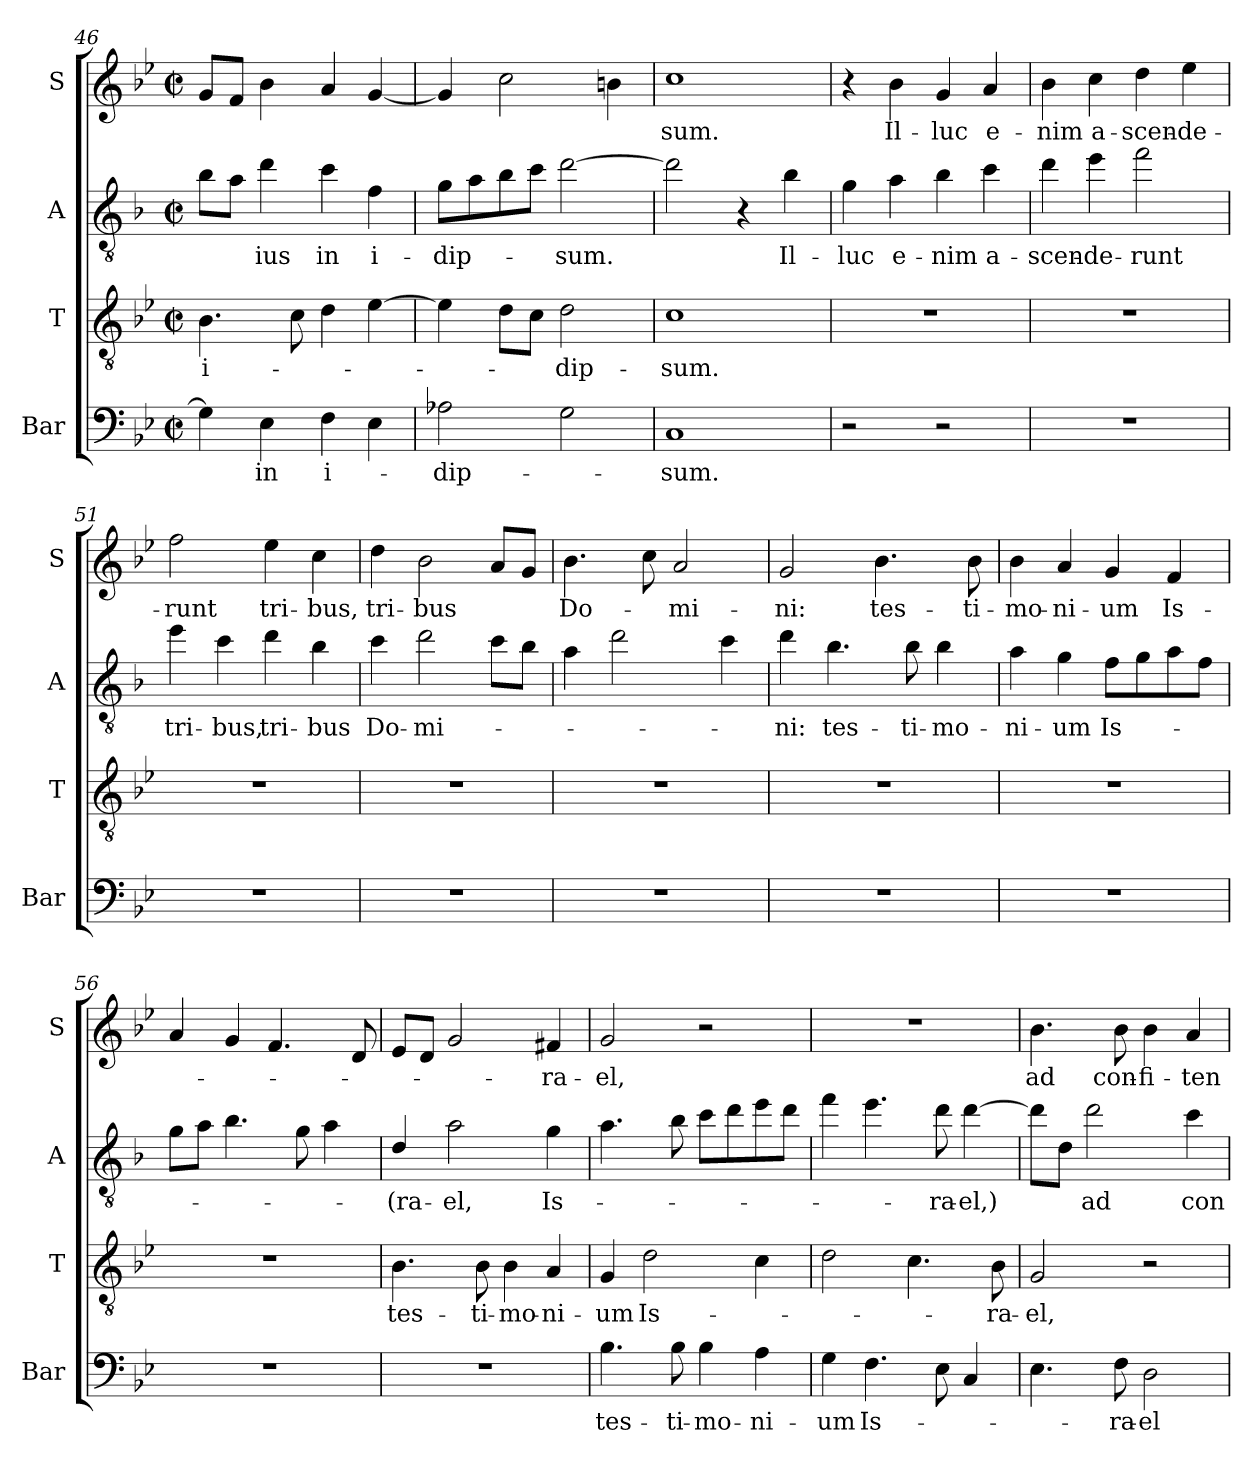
**kern	**text	**kern	**text	**kern	**text	**kern	**text
*part4	*part4	*part3	*part3	*part2	*part2	*part1	*part1
*staff4	*staff4	*staff3	*staff3	*staff2	*staff2	*staff1	*staff1
*I"Bar	*	*I"T	*	*I"A	*	*I"S	*
*I'Bar	*	*I'T	*	*I'A	*	*I'S	*
*clefF4	*	*clefGv2	*	*clefGv2	*	*clefG2	*
*	*	*	*	*ITrd4c7	*	*	*
*k[b-e-]	*	*k[b-e-]	*	*k[b-e-]	*	*k[b-e-]	*
*M2/2	*	*M2/2	*	*M2/2	*	*M2/2	*
*met(c|)	*	*met(c|)	*	*met(c|)	*	*met(c|)	*
=46	=46	=46	=46	=46	=46	=46	=46
!	!	!	!LO:LY:b	!	!	!	!
4G\]	.	4.B-\	i-	8e-\L	.	8g/L	.
.	.	.	.	8d\J	.	8f/J	.
!	!LO:LY:b	!	!	!	!LO:LY:b	!	!
4E-\	in	.	.	4g\	-ius	4b-\	.
.	.	8c\	.	.	.	.	.
!	!LO:LY:b	!	!	!	!LO:LY:b	!	!
4F\	i-	4d\	.	4f\	in	4a/	.
!	!	!	!	!	!LO:LY:b	!	!
4E-\	.	[4e-\	.	4B-\	i-	[4g/	.
!!LO:LB:g=z
=47	=47	=47	=47	=47	=47	=47	=47
!	!LO:LY:b	!	!	!	!LO:LY:b	!	!
2A-X\	-dip-	4e-\]	.	8c\L	-dip-	4g/]	.
.	.	.	.	8d\	.	.	.
.	.	8d\L	.	8e-\	.	2cc\	.
.	.	8c\J	.	8f\J	.	.	.
!	!	!	!LO:LY:b	!	!LO:LY:b	!	!
2G\	.	2d\	-dip-	[2g\	-sum.	.	.
.	.	.	.	.	.	4bn\	.
=48	=48	=48	=48	=48	=48	=48	=48
!	!LO:LY:b	!	!LO:LY:b	!	!	!	!LO:LY:b
1C	-sum.	1c	-sum.	2g\]	.	1cc	-sum.
.	.	.	.	4r	.	.	.
!	!	!	!	!	!LO:LY:b	!	!
.	.	.	.	4e-\	Il-	.	.
=49	=49	=49	=49	=49	=49	=49	=49
!	!	!	!	!	!LO:LY:b	!	!
2r	.	1r	.	4c\	-luc	4r	.
!	!	!	!	!	!LO:LY:b	!	!LO:LY:b
.	.	.	.	4d\	e-	4b-\	Il-
!	!	!	!	!	!LO:LY:b	!	!LO:LY:b
2r	.	.	.	4e-\	-nim	4g/	-luc
!	!	!	!	!	!LO:LY:b	!	!LO:LY:b
.	.	.	.	4f\	a-	4a/	e-
=50	=50	=50	=50	=50	=50	=50	=50
!	!	!	!	!	!LO:LY:b	!	!LO:LY:b
1r	.	1r	.	4g\	-scen-	4b-\	-nim
!	!	!	!	!	!LO:LY:b	!	!LO:LY:b
.	.	.	.	4a\	-de-	4cc\	a-
!	!	!	!	!	!LO:LY:b	!	!LO:LY:b
.	.	.	.	2b-\	-runt	4dd\	-scen-
!	!	!	!	!	!	!	!LO:LY:b
.	.	.	.	.	.	4ee-\	-de-
=51	=51	=51	=51	=51	=51	=51	=51
!	!	!	!	!	!LO:LY:b	!	!LO:LY:b
1r	.	1r	.	4a\	tri-	2ff\	-runt
!	!	!	!	!	!LO:LY:b	!	!
.	.	.	.	4f\	-bus,	.	.
!	!	!	!	!	!LO:LY:b	!	!LO:LY:b
.	.	.	.	4g\	tri-	4ee-\	tri-
!	!	!	!	!	!LO:LY:b	!	!LO:LY:b
.	.	.	.	4e-\	-bus	4cc\	-bus,
!!LO:LB:g=z
=52	=52	=52	=52	=52	=52	=52	=52
!	!	!	!	!	!LO:LY:b	!	!LO:LY:b
1r	.	1r	.	4f\	Do-	4dd\	tri-
!	!	!	!	!	!LO:LY:b	!	!LO:LY:b
.	.	.	.	2g\	-mi-	2b-\	-bus
.	.	.	.	8f\L	.	8a/L	.
.	.	.	.	8e-\J	.	8g/J	.
=53	=53	=53	=53	=53	=53	=53	=53
!	!	!	!	!	!	!	!LO:LY:b
1r	.	1r	.	4d\	.	4.b-\	Do-
.	.	.	.	2g\	.	.	.
.	.	.	.	.	.	8cc\	.
!	!	!	!	!	!	!	!LO:LY:b
.	.	.	.	.	.	2a/	-mi-
.	.	.	.	4f\	.	.	.
=54	=54	=54	=54	=54	=54	=54	=54
!	!	!	!	!	!LO:LY:b	!	!LO:LY:b
1r	.	1r	.	4g\	-ni:	2g/	-ni:
!	!	!	!	!	!LO:LY:b	!	!
.	.	.	.	4.e-\	tes-	.	.
!	!	!	!	!	!	!	!LO:LY:b
.	.	.	.	.	.	4.b-\	tes-
!	!	!	!	!	!LO:LY:b	!	!
.	.	.	.	8e-\	-ti-	.	.
!	!	!	!	!	!LO:LY:b	!	!
.	.	.	.	4e-\	-mo-	.	.
!	!	!	!	!	!	!	!LO:LY:b
.	.	.	.	.	.	8b-\	-ti-
=55	=55	=55	=55	=55	=55	=55	=55
!	!	!	!	!	!LO:LY:b	!	!LO:LY:b
1r	.	1r	.	4d\	-ni-	4b-\	-mo-
!	!	!	!	!	!LO:LY:b	!	!LO:LY:b
.	.	.	.	4c\	-um	4a/	-ni-
!	!	!	!	!	!LO:LY:b	!	!LO:LY:b
.	.	.	.	8B-\L	Is-	4g/	-um
.	.	.	.	8c\	.	.	.
!	!	!	!	!	!	!	!LO:LY:b
.	.	.	.	8d\	.	4f/	Is-
.	.	.	.	8B-\J	.	.	.
=56	=56	=56	=56	=56	=56	=56	=56
1r	.	1r	.	8c\L	.	4a/	.
.	.	.	.	8d\J	.	.	.
.	.	.	.	4.e-\	.	4g/	.
.	.	.	.	.	.	4.f/	.
.	.	.	.	8c\	.	.	.
.	.	.	.	4d\	.	.	.
.	.	.	.	.	.	8d/	.
!!LO:PB:g=z
=57	=57	=57	=57	=57	=57	=57	=57
!	!	!	!LO:LY:b	!	!LO:LY:b	!	!
1r	.	4.B-\	tes-	4G/	-(ra-	8e-/L	.
.	.	.	.	.	.	8d/J	.
!	!	!	!	!	!LO:LY:b	!	!
.	.	.	.	2d\	-el,	2g/	.
!	!	!	!LO:LY:b	!	!	!	!
.	.	8B-\	-ti-	.	.	.	.
!	!	!	!LO:LY:b	!	!	!	!
.	.	4B-\	-mo-	.	.	.	.
!	!	!	!LO:LY:b	!	!LO:LY:b	!	!LO:LY:b
.	.	4A/	-ni-	4c\	Is-	4f#X/	ra-
=58	=58	=58	=58	=58	=58	=58	=58
!	!LO:LY:b	!	!LO:LY:b	!	!	!	!LO:LY:b
4.B-\	tes-	4G/	-um	4.d\	.	2g/	-el,
!	!	!	!LO:LY:b	!	!	!	!
.	.	2d\	Is-	.	.	.	.
!	!LO:LY:b	!	!	!	!	!	!
8B-\	-ti-	.	.	8e-\	.	.	.
!	!LO:LY:b	!	!	!	!	!	!
4B-\	-mo-	.	.	8f\L	.	2r	.
.	.	.	.	8g\	.	.	.
!	!LO:LY:b	!	!	!	!	!	!
4A\	-ni-	4c\	.	8a\	.	.	.
.	.	.	.	8g\J	.	.	.
=59	=59	=59	=59	=59	=59	=59	=59
!	!LO:LY:b	!	!	!	!	!	!
4G\	-um	2d\	.	4b-\	.	1r	.
!	!LO:LY:b	!	!	!	!	!	!
4.F\	Is-	.	.	4.a\	.	.	.
.	.	4.c\	.	.	.	.	.
!	!	!	!	!	!LO:LY:b	!	!
8E-\	.	.	.	8g\	-ra-	.	.
!	!	!	!	!	!LO:LY:b	!	!
4C/	.	.	.	[4g\	-el,)	.	.
!	!	!	!LO:LY:b	!	!	!	!
.	.	8B-\	-ra-	.	.	.	.
=60	=60	=60	=60	=60	=60	=60	=60
!	!	!	!LO:LY:b	!	!	!	!LO:LY:b
4.E-\	.	2G/	-el,	8g\L]	.	4.b-\	ad
.	.	.	.	8G\J	.	.	.
!	!	!	!	!	!LO:LY:b	!	!
.	.	.	.	2g\	ad	.	.
!	!LO:LY:b	!	!	!	!	!	!LO:LY:b
8F\	-ra-	.	.	.	.	8b-\	con-
!	!LO:LY:b	!	!	!	!	!	!LO:LY:b
2D\	-el	2r	.	.	.	4b-\	-fi-
!	!	!	!	!	!LO:LY:b	!	!LO:LY:b
.	.	.	.	4f\	con-	4a/	-ten-
=	=	=	=	=	=	=	=
*-	*-	*-	*-	*-	*-	*-	*-
